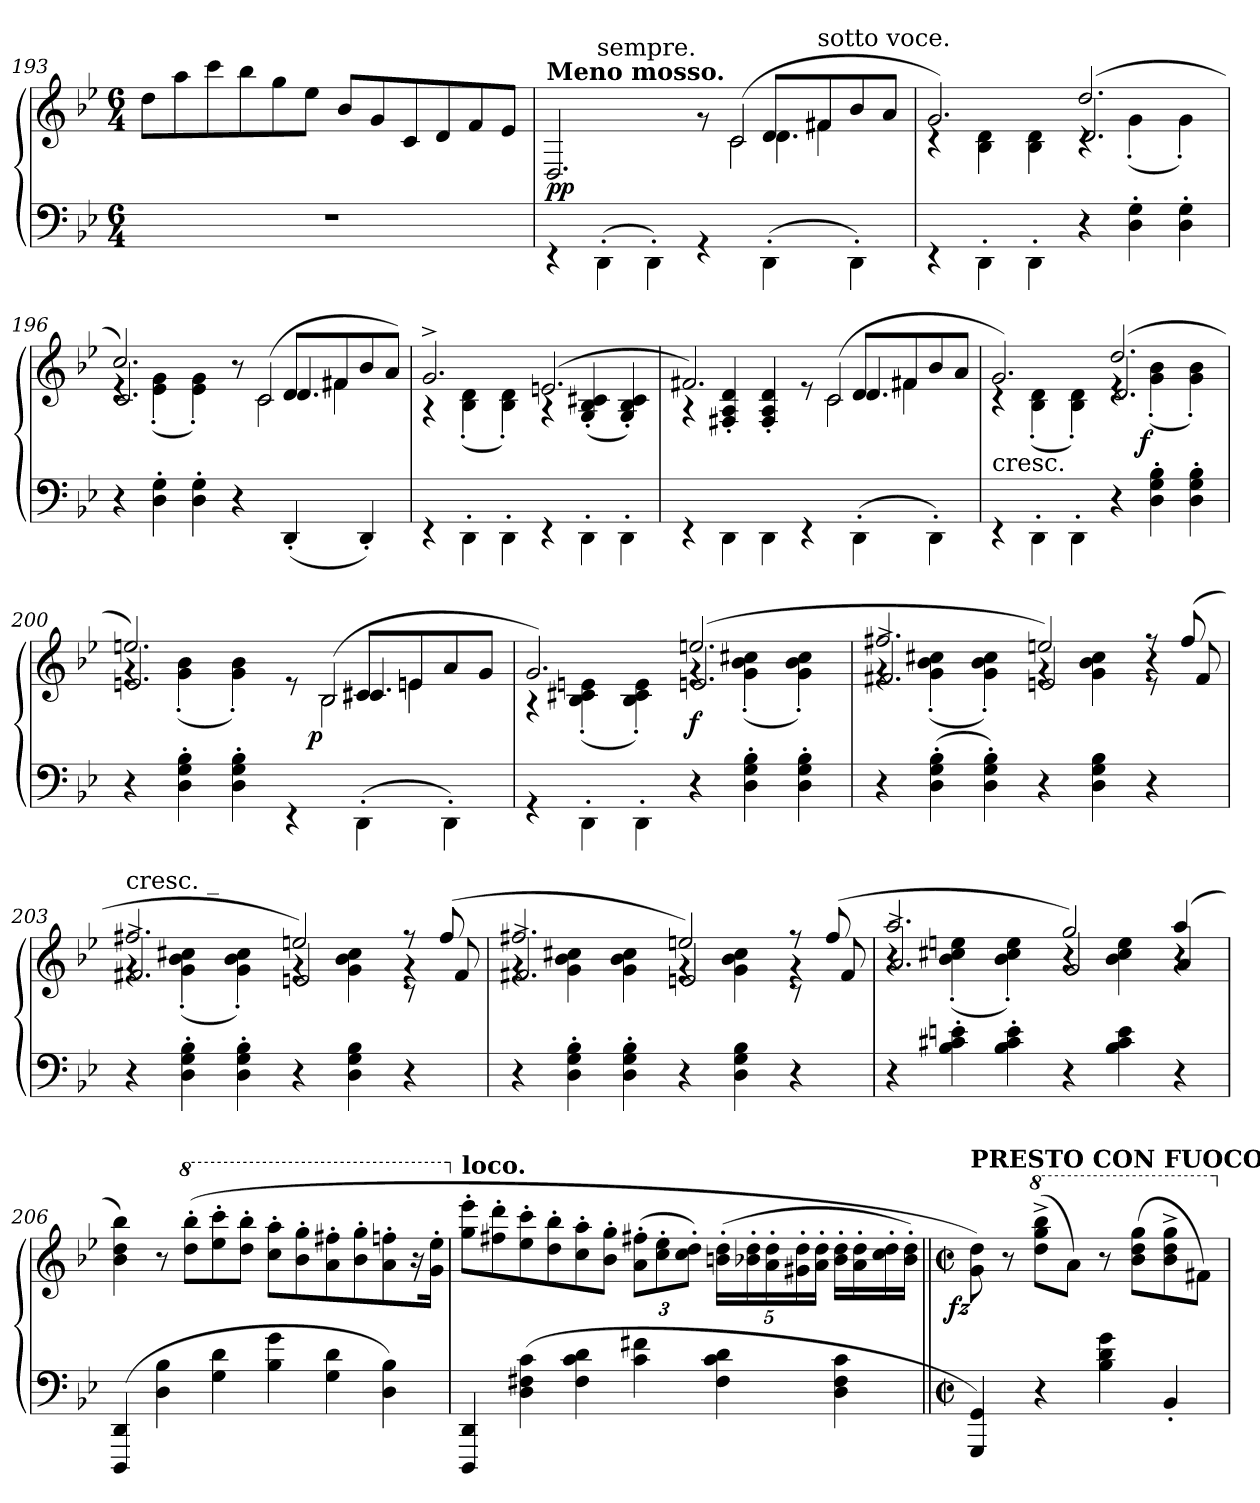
**kern	**kern	**dynam
*part1	*part1	*part1
*staff2	*staff1	*staff1/2
*clefF4	*clefG2	*
*k[b-e-]	*k[b-e-]	*
*g:	*g:	*
*M6/4	*M6/4	*
=193	=193	=193
1.rF	8ddL	.
.	8aa	.
.	8ccc	.
.	8bb-	.
.	8gg	.
.	8ee-J	.
.	8b-L	.
.	8g	.
.	8c	.
.	8d	.
.	8f	.
.	8e-J	.
=194	=194	=194
*	*^	*
*	*	*^	*
*	*	*	*^	*
!	!LO:TX:a:B:t=Meno mosso.	!	!	!	!
*	*	*	*	*^	*
4rEE	2.D/	2ryy	2.ryy	2.ryy	4ryy	pp
!	!	!	!	!	!LO:TX:a:t=sempre.	!
(>4DD'>\	.	.	.	.	1ryy	.
4DD'>\)	.	4ryy	.	.	.	.
4rGG	8rg	8ryy	4ryy	4.ryy	.	.
!	!LO:N:vis=2	!	!	!	!	!
.	(>8c	2c\	.	.	.	.
(>4DD'>\	8dL	.	4.d\	.	.	.
!	!LO:TX:a:t=sotto voce.	!	!	!	!	!
.	8f#X	.	.	4f#X	.	.
4DD'>\)	8b-	.	.	.	4ryy	.
.	8aJ	8ryy	8ryy	8ryy	.	.
*	*	*	*v	*v	*v	*
=195	=195	=195	=195	=195
4rEE	2.g)	4rc	2.ryy	.
4DD'>\	.	4d 4B-	.	.
4DD'>\	.	4d 4B-	.	.
4r	(>2.dd	4rc	2.d/	.
4G'>\ 4D'>\	.	(>4g'>	.	.
4G'>\ 4D'>\	.	4g'>)	.	.
=196	=196	=196	=196	=196
*	*	*	*^	*
4r	2.cc)	4re	2.c/	2.ryy	.
4G'>\ 4D'>\	.	(>4g'>\ 4e-'>\	.	.	.
4G'>\ 4D'>\	.	4g'>\ 4e-'>\)	.	.	.
4r	8r	8ryy	4ryy	4.ryy	.
!	!LO:N:vis=2	!	!	!	!
.	(<8c	2c\	.	.	.
(<4DD'<	8dL	.	4.d	.	.
.	8f#X	.	.	4f#X	.
4DD'<)	8b-	.	.	.	.
.	8aJ)	8ryy	8ryy	8ryy	.
*	*	*v	*v	*v	*
=197	=197	=197	=197
4rEE	2.g^>	4rA	.
4DD'>\	.	(>4d'> 4B-'>	.
4DD'>\	.	4d'> 4B-'>)	.
4rEE	(>2.en	4rA	.
4DD'>\	.	(>4c#X'</ 4B-'</ 4G'</	.
4DD'>\	.	4c#'</ 4B-'</ 4G'</)	.
=198	=198	=198	=198
*	*^	*^	*
4rEE	2.f#X)	4rA	2.ryy	2.ryy	.
4DD\	.	4d'</ 4A'</ 4F#X'</	.	.	.
4DD\	.	4d'</ 4A'</ 4F#'</	.	.	.
4rEE	8re	8ryy	4ryy	4.ryy	.
!	!LO:N:vis=2	!	!	!	!
.	(>8c	2c\	.	.	.
(>4DD'\	8dL	.	4.d	.	.
.	8f#X	.	.	4f#X	.
4DD'\)	8b-	.	.	.	.
.	8aJ	8ryy	8ryy	8ryy	.
=199	=199	=199	=199	=199	=199
!	!LO:TX:c:t=cresc.	!	!	!	!
*	*	*	*v	*v	*
4rEE	2.g/)	4rc	2.ryy	.
4DD'\	.	(>4d'> 4B-'>	.	.
4DD'\	.	4d'> 4B-'>)	.	.
4r	(>2.dd	4re	2.d/	.
!	!	!	!	!LO:DY:rj
4B-'\ 4G'\ 4D'\	.	(>4b-'> 4g'>	.	f
4B-'\ 4G'\ 4D'\	.	4b-'> 4g'>)	.	.
=200	=200	=200	=200	=200
*	*	*	*^	*
4r	2.een)	4rg	2.en/	2.ryy	.
4B-'\ 4G'\ 4D'\	.	(>4b-'>\ 4g'>\	.	.	.
4B-'\ 4G'\ 4D'\	.	4b-'>\ 4g'>\)	.	.	.
4rEE	8re	8ryy	4ryy	4.ryy	.
!	!LO:N:vis=2	!	!	!	!LO:DY:rj
.	(>8B-	2B-\	.	.	p
(>4DD'\	8c#XL	.	4.c#X	.	.
.	8en	.	.	4en	.
4DD'\)	8a	.	.	.	.
.	8gJ	8ryy	8ryy	8ryy	.
*	*	*	*v	*v	*
=201	=201	=201	=201	=201
4rGG	2.g)	4rA	2.ryy	.
4DD'\	.	(>4en'> 4c#X'> 4B-'>	.	.
4DD'\	.	4e'> 4c#'> 4B-'>)	.	.
4r	(>2.een	4rg	2.en/	f
4B-'\ 4G'\ 4D'\	.	(>4cc#X'> 4b-'> 4g'>	.	.
4B-'\ 4G'\ 4D'\	.	4cc#'> 4b-'> 4g'>)	.	.
=202	=202	=202	=202	=202
4r	2.ff#X	4rg	2.f#X^>/	.
(>4B-' 4G' 4D'	.	(>4cc#X'> 4b-'> 4g'>	.	.
4B-' 4G' 4D')	.	4cc#'> 4b-'> 4g'>)	.	.
4r	2een)	4rg	2en/	.
4B-\ 4G\ 4D\	.	4cc# 4b- 4g	.	.
4r	8rff	4r	8re	.
.	(>8ff#	.	8f#/	.
=203	=203	=203	=203	=203
!	!LO:TX:a:t=cresc. _	!	!	!
4r	2.ff#X	4rg	2.f#X^>/	.
4B-'\ 4G'\ 4D'\	.	(>4cc#X'> 4b-'> 4g'>	.	.
4B-'\ 4G'\ 4D'\	.	4cc#'> 4b-'> 4g'>)	.	.
4r	2een)	4rg	2en/	.
4B-\ 4G\ 4D\	.	4cc# 4b- 4g	.	.
4r	8rff	4rg	8rc	.
.	(>8ff#	.	8f#/	.
=204	=204	=204	=204	=204
4r	2.ff#X	4rg	2.f#X^>/	.
4B-'\ 4G'\ 4D'\	.	4cc#X 4b- 4g	.	.
4B-'\ 4G'\ 4D'\	.	4cc# 4b- 4g	.	.
4r	2een)	4rg	2en/	.
4B-\ 4G\ 4D\	.	4cc# 4b- 4g	.	.
4r	8rff	4rg	8rc	.
.	(>8ff#	.	8f#/	.
=205	=205	=205	=205	=205
4r	2.aa	4r	2.a^>/	.
4en'\ 4c#X'\ 4B-'\	.	(>4een'> 4cc#X'> 4b-'>	.	.
4e'\ 4c#'\ 4B-'\	.	4ee'> 4cc#'> 4b-'>)	.	.
4r	2gg)	4r	2g/	.
4e\ 4c#\ 4B-\	.	4ee 4cc# 4b-	.	.
4r	(>4aa	4r	4a/	.
=206	=206	=206	=206	=206
!	!LO:TX:a:color=red:t=P	!	!	!
!	!LO:TX:a:t=appassionato.	!	!	!
!	!LO:TX:a:t=il più forte possibile.	!	!	!
*	*v	*v	*v	*
(>4DD 4DDD	4bb- 4dd 4b-)	.
4B- 4D	8r	.
*	*8va	*
.	(>8bbb-' 8ddd'L	.
4d 4G	8cccc' 8eee-'	.
.	8bbb-' 8ddd'J	.
4g 4B-	8aaa' 8ccc'L	.
.	8ggg' 8bb-'	.
4d 4G	8fff#X' 8aa'	.
.	8ggg' 8bb-'	.
4B- 4D)	8fffn' 8aa'	.
.	16r	.
.	16eee-' 16gg'Jk	.
=207	=207	=207
*	*X8va	*
!	!LO:TX:a:B:t=loco.	!
4DD 4DDD	8eee-' 8gg'L	.
.	8ddd' 8ff#X'	.
(>4c 4F#X 4D	8ccc' 8ee-'	.
.	8bb-' 8dd'	.
4d 4c 4F#	8aa' 8cc'	.
.	8gg' 8b-'J	.
*	*Xbrackettup	*
4f# 4c	(>12ff#X' 12a'L	.
.	12ee-' 12cc'	.
.	12dd' 12cc'J)	.
4d 4c 4F#	(>20dd' 20bn'LL	.
.	20dd' 20b-X'	.
.	20dd' 20a'	.
.	20dd' 20g#X'	.
.	20dd' 20a'JJ	.
4c 4F# 4D	16dd' 16b-'LL	.
.	16dd' 16a'	.
.	16dd' 16cc'	.
.	16dd' 16b-'JJ)	.
=208||	=208||	=208||
*M2/2	*M2/2	*
*met(c|)	*met(c|)	*
!	!LO:TX:a:B:t=PRESTO CON FUOCO.	!
!	!	!LO:DY:rj
4GG 4GGG)	8dd\ 8g\)	fz
.	8r	.
*	*8va	*
4r	(>8bbb-^< 8ggg^< 8ddd^<L	.
.	8aaJ)	.
4g 4d 4B-	8r	.
.	(>8ggg 8ddd 8bb-L	.
4BB-'<	8ggg^< 8ddd^< 8bb-^<	.
.	8ff#XJ)	.
*	*X8va	*
=	=	=
*-	*-	*-
